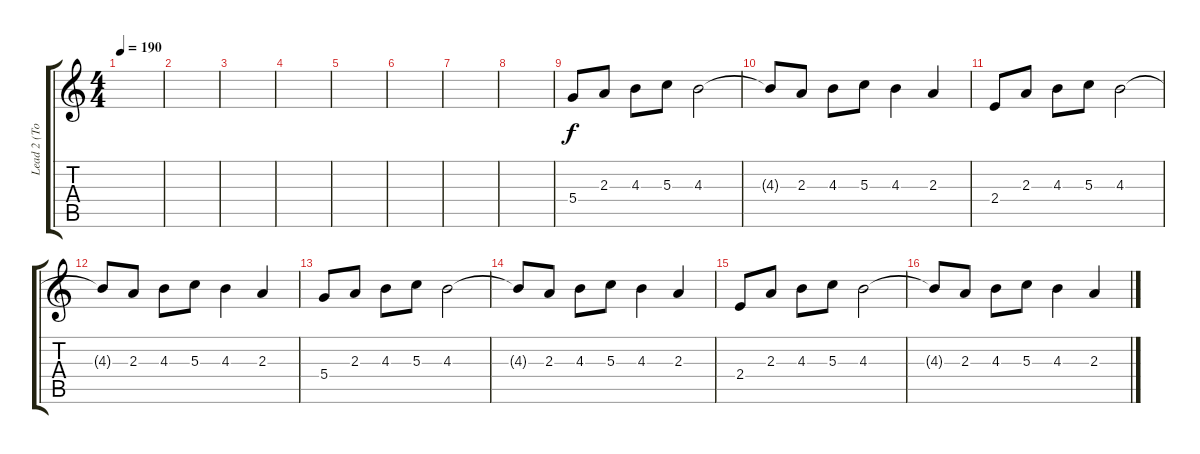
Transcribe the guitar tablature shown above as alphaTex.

\track ("Lead 2 (Tom)" "Lead 2 (To") {instrument overdrivenguitar}
\staff {score tabs}
\tuning (E4 B3 G3 D3 A2 E2) {hide}
\ts (4 4)
\tempo 190
\clef g2
\ks c
|
|
|
|
|
|
|
|
5.4.8 2.3.8 4.3.8 5.3.8 4.3.2 |
4.3{t}.8 2.3.8 4.3.8 5.3.8 4.3.4 2.3.4 |
2.4.8 2.3.8 4.3.8 5.3.8 4.3.2 |
4.3{t}.8 2.3.8 4.3.8 5.3.8 4.3.4 2.3.4 |
5.4.8 2.3.8 4.3.8 5.3.8 4.3.2 |
4.3{t}.8 2.3.8 4.3.8 5.3.8 4.3.4 2.3.4 |
2.4.8 2.3.8 4.3.8 5.3.8 4.3.2 |
4.3{t}.8 2.3.8 4.3.8 5.3.8 4.3.4 2.3.4
